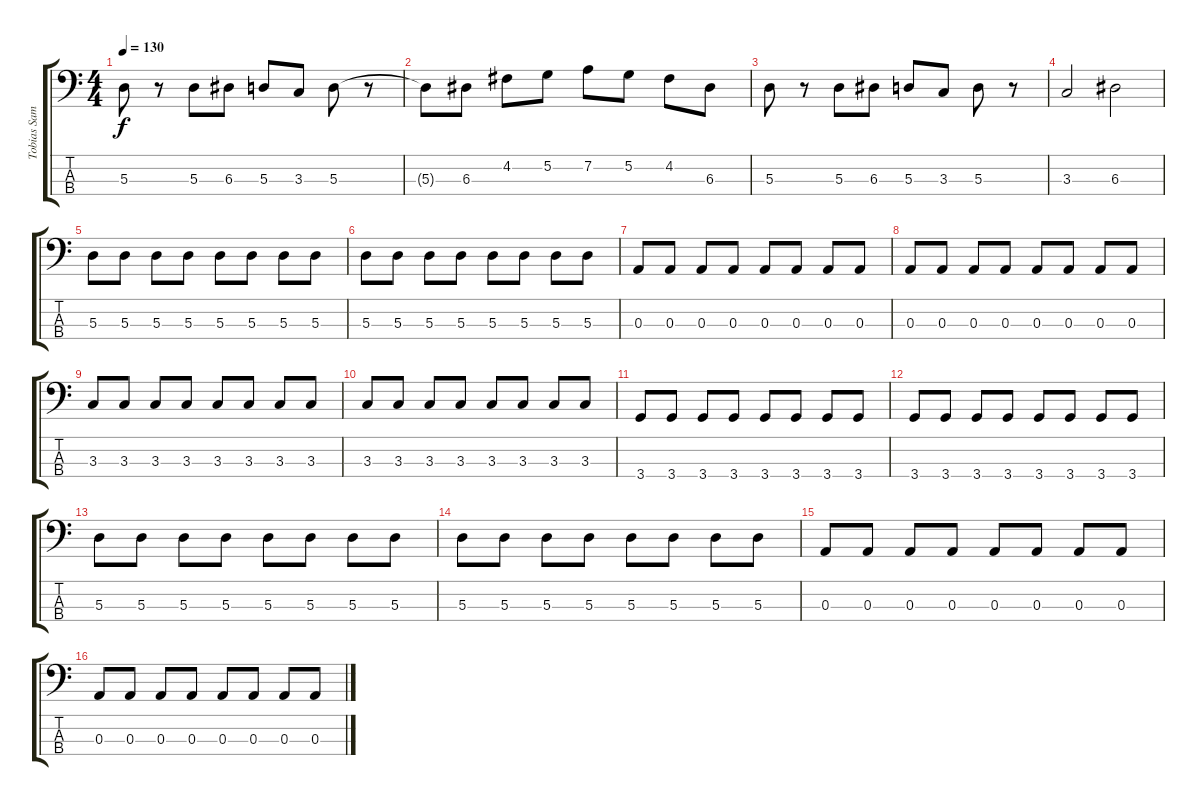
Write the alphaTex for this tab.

\track ("Tobias Sammet" "Tobias Sam") {instrument electricbasspick}
\staff {score tabs}
\tuning (G2 D2 A1 E1) {hide}
\ts (4 4)
\tempo 130
\clef f4
\ks c
5.3.8{dy f} r.8 5.3.8 6.3.8 5.3.8 3.3.8 5.3.8 r.8 |
5.3{t}.8 6.3.8 4.2.8 5.2.8 7.2.8 5.2.8 4.2.8 6.3.8 |
5.3.8 r.8 5.3.8 6.3.8 5.3.8 3.3.8 5.3.8 r.8 |
3.3.2 6.3.2 |
5.3.8 5.3.8 5.3.8 5.3.8 5.3.8 5.3.8 5.3.8 5.3.8 |
5.3.8 5.3.8 5.3.8 5.3.8 5.3.8 5.3.8 5.3.8 5.3.8 |
0.3.8 0.3.8 0.3.8 0.3.8 0.3.8 0.3.8 0.3.8 0.3.8 |
0.3.8 0.3.8 0.3.8 0.3.8 0.3.8 0.3.8 0.3.8 0.3.8 |
3.3.8 3.3.8 3.3.8 3.3.8 3.3.8 3.3.8 3.3.8 3.3.8 |
3.3.8 3.3.8 3.3.8 3.3.8 3.3.8 3.3.8 3.3.8 3.3.8 |
3.4.8 3.4.8 3.4.8 3.4.8 3.4.8 3.4.8 3.4.8 3.4.8 |
3.4.8 3.4.8 3.4.8 3.4.8 3.4.8 3.4.8 3.4.8 3.4.8 |
5.3.8 5.3.8 5.3.8 5.3.8 5.3.8 5.3.8 5.3.8 5.3.8 |
5.3.8 5.3.8 5.3.8 5.3.8 5.3.8 5.3.8 5.3.8 5.3.8 |
0.3.8 0.3.8 0.3.8 0.3.8 0.3.8 0.3.8 0.3.8 0.3.8 |
0.3.8 0.3.8 0.3.8 0.3.8 0.3.8 0.3.8 0.3.8 0.3.8
